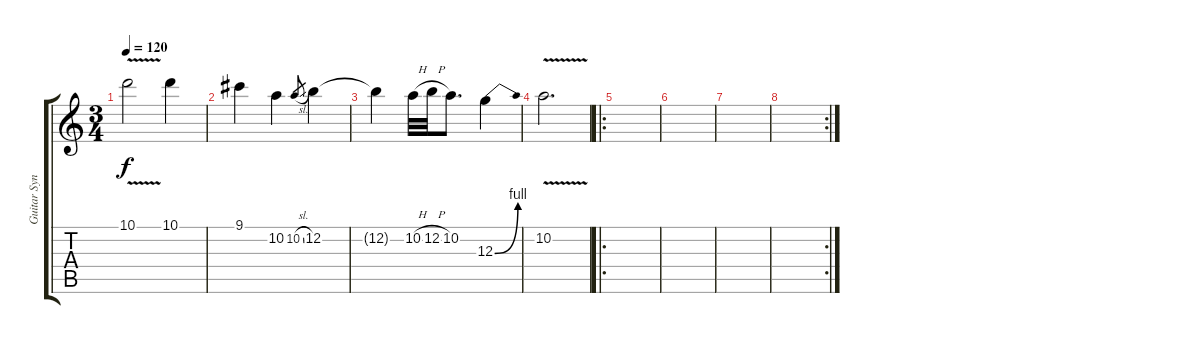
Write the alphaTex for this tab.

\track ("Guitar Synth" "Guitar Syn") {instrument overdrivenguitar}
\staff {score tabs}
\tuning (E4 B3 G3 D3 A2 E2) {hide}
\ts (3 4)
\tempo 120
\clef g2
\ks c
10.1{v}.2{dy f} 10.1.4 |
9.1.4 10.2.4 10.2{sl}.8{gr} 12.2.4 |
12.2{t}.4 10.2{h}.32 12.2{h}.32 10.2.8{d} 12.3{be (bend 0 0 60 4)}.4 |
10.2{v}.2{d} |
\ro
|
|
|
\rc 2
